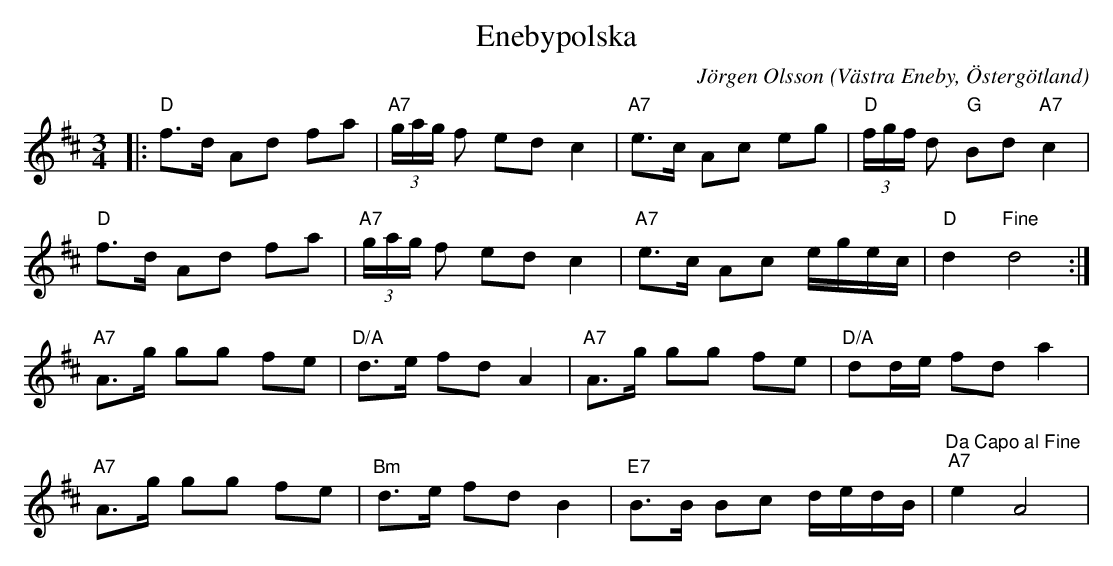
X:1
T:Enebypolska
C:Jörgen Olsson
O:Västra Eneby, Östergötland
M:3/4
L:1/8
K:D
|:"D"f>d Ad fa|"A7"(3g/a/g/ f ed c2|"A7"e>c Ac eg|"D"(3f/g/f/ d "G"Bd "A7"c2|
"D"f>d Ad fa|"A7"(3g/a/g/ f ed c2|"A7"e>c Ac e/g/e/c/|"D"d2 "Fine"d4:|
"A7"A>g gg fe|"D/A"d>e fd A2|"A7"A>g gg fe|"D/A" dd/e/ fd a2|
"A7"A>g gg fe|"Bm"d>e fd B2|"E7"B>B Bc d/e/d/B/|"Da Capo al Fine""A7" e2 A4|
